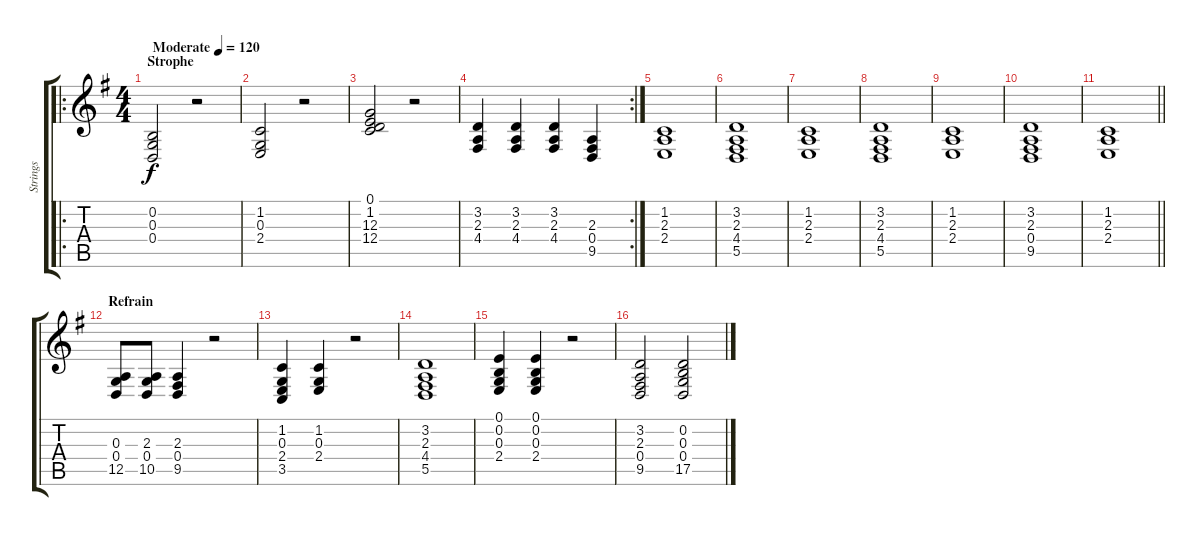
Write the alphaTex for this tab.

\track ("Strings" "Strings") {instrument violin}
\staff {score tabs}
\tuning (E4 B3 G3 D3 A2 E2) {hide}
\ro
\ts (4 4)
\section ("" "Strophe")
\tempo (120 "Moderate")
\clef g2
\ks g
(0.2 0.3 0.4).2{dy f instrument violin} r.2 |
(1.2 0.3 2.4).2 r.2 |
(0.1 1.2 12.3 12.4).2 r.2 |
\rc 2
(3.2 2.3 4.4).4 (3.2 2.3 4.4).4 (3.2 2.3 4.4).4 (2.3 0.4 9.5).4 |
(1.2 2.3 2.4).1 |
(3.2 2.3 4.4 5.5).1 |
(1.2 2.3 2.4).1 |
(3.2 2.3 4.4 5.5).1 |
(1.2 2.3 2.4).1 |
(3.2 2.3 0.4 9.5).1 |
\barLineRight lightlight
(1.2 2.3 2.4).1 |
\section ("" "Refrain")
(0.3 0.4 12.5).8 (2.3 0.4 10.5).8 (2.3 0.4 9.5).4 r.2 |
(1.2 0.3 2.4 3.5).4 (1.2 0.3 2.4).4 r.2 |
(3.2 2.3 4.4 5.5).1 |
(0.1 0.2 0.3 2.4).4 (0.1 0.2 0.3 2.4).4 r.2 |
(3.2 2.3 0.4 9.5).2 (0.2 0.3 0.4 17.5).2
